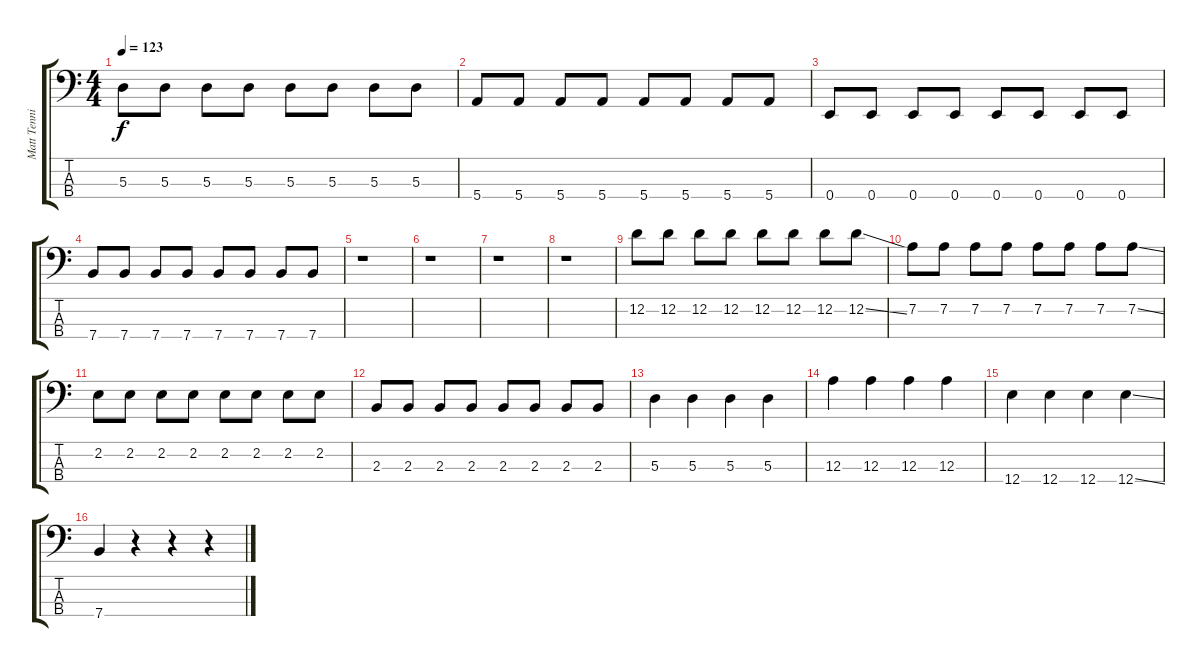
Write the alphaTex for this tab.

\track ("Matt Tennikof" "Matt Tenni") {instrument electricbassfinger}
\staff {score tabs}
\tuning (G2 D2 A1 E1) {hide}
\ts (4 4)
\tempo 123
\clef f4
\ks c
5.3.8{dy f} 5.3.8 5.3.8 5.3.8 5.3.8 5.3.8 5.3.8 5.3.8 |
5.4.8 5.4.8 5.4.8 5.4.8 5.4.8 5.4.8 5.4.8 5.4.8 |
0.4.8 0.4.8 0.4.8 0.4.8 0.4.8 0.4.8 0.4.8 0.4.8 |
7.4.8 7.4.8 7.4.8 7.4.8 7.4.8 7.4.8 7.4.8 7.4.8 |
r.1 |
r.1 |
r.1 |
r.1 |
12.2.8 12.2.8 12.2.8 12.2.8 12.2.8 12.2.8 12.2.8 12.2{ss}.8 |
7.2.8 7.2.8 7.2.8 7.2.8 7.2.8 7.2.8 7.2.8 7.2{ss}.8 |
2.2.8 2.2.8 2.2.8 2.2.8 2.2.8 2.2.8 2.2.8 2.2.8 |
2.3.8 2.3.8 2.3.8 2.3.8 2.3.8 2.3.8 2.3.8 2.3.8 |
5.3.4 5.3.4 5.3.4 5.3.4 |
12.3.4 12.3.4 12.3.4 12.3.4 |
12.4.4 12.4.4 12.4.4 12.4{ss}.4 |
7.4.4 r.4 r.4 r.4
